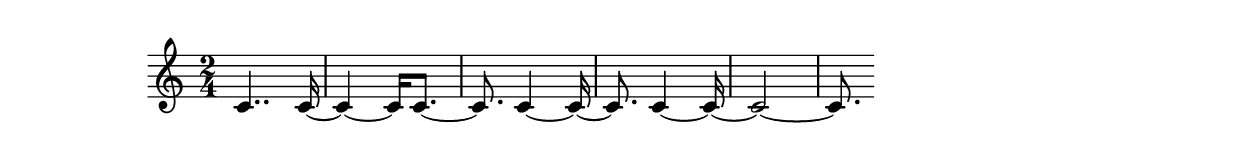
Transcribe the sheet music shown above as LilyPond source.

\version "2.11.51"

\header{
texidoc="
The @code{Completion_heads_engraver} correctly handles notes that need to be split into more than 2 parts.
"
}

\layout { ragged-right= ##t }


\new Voice \with {
    \remove "Note_heads_engraver"
    \consists "Completion_heads_engraver"
} \relative c'{
  \time 2/4
  c4.. c4. c4. c2 c1
}
